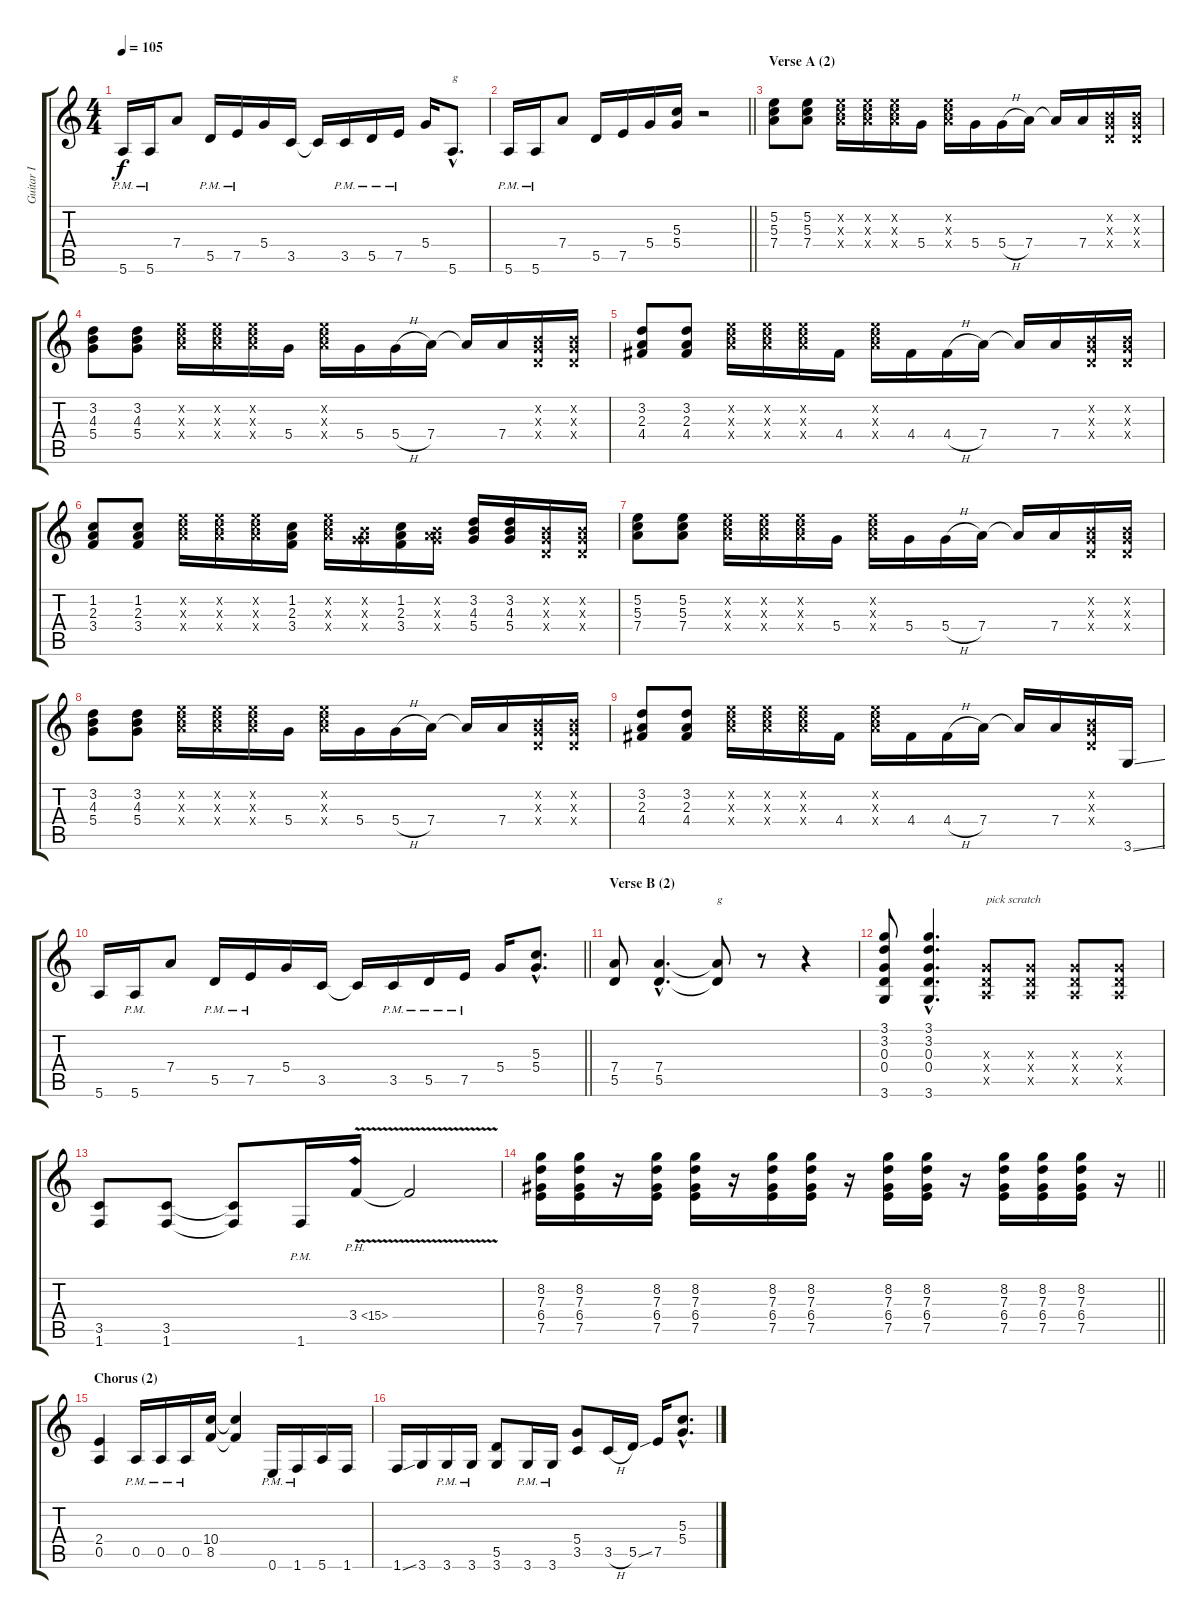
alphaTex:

\track ("Guitar I" "Guitar I") {instrument distortionguitar}
\staff {score tabs}
\tuning (E4 B3 G3 D3 A2 E2) {hide}
\ts (4 4)
\tempo 105
\clef g2
\ks aminor
5.6{pm}.16{dy f} 5.6{pm}.16 7.4.8 5.5{pm}.16 7.5{pm}.16 5.4.16 3.5.16 3.5{t}.16 3.5{pm}.16 5.5{pm}.16 7.5{pm}.16 5.4.16 5.6{hac}.8{d txt "g"} |
\barLineRight lightlight
5.6{pm}.16 5.6{pm}.16 7.4.8 5.5.16 7.5.16 5.4.16 (5.3 5.4).16 r.2 |
\section ("" "Verse A (2)")
(5.2 5.3 7.4).8 (5.2 5.3 7.4).8 (5.2{x} 5.3{x} 7.4{x}).16 (5.2{x} 5.3{x} 7.4{x}).16 (5.2{x} 5.3{x} 7.4{x}).16 5.4.16 (5.2{x} 5.3{x} 7.4{x}).16 5.4.16 5.4{h}.16 7.4.16 7.4{t}.16 7.4.16 (0.2{x} 0.3{x} 0.4{x}).16 (0.2{x} 0.3{x} 0.4{x}).16 |
(3.2 4.3 5.4).8 (3.2 4.3 5.4).8 (5.2{x} 5.3{x} 7.4{x}).16 (5.2{x} 5.3{x} 7.4{x}).16 (5.2{x} 5.3{x} 7.4{x}).16 5.4.16 (5.2{x} 5.3{x} 7.4{x}).16 5.4.16 5.4{h}.16 7.4.16 7.4{t}.16 7.4.16 (0.2{x} 0.3{x} 0.4{x}).16 (0.2{x} 0.3{x} 0.4{x}).16 |
(3.2 2.3 4.4).8 (3.2 2.3 4.4).8 (5.2{x} 5.3{x} 7.4{x}).16 (5.2{x} 5.3{x} 7.4{x}).16 (5.2{x} 5.3{x} 7.4{x}).16 4.4.16 (5.2{x} 5.3{x} 7.4{x}).16 4.4.16 4.4{h}.16 7.4.16 7.4{t}.16 7.4.16 (0.2{x} 0.3{x} 0.4{x}).16 (0.2{x} 0.3{x} 0.4{x}).16 |
(1.2 2.3 3.4).8 (1.2 2.3 3.4).8 (5.2{x} 5.3{x} 7.4{x}).16 (5.2{x} 5.3{x} 7.4{x}).16 (5.2{x} 5.3{x} 7.4{x}).16 (1.2 2.3 3.4).16 (5.2{x} 5.3{x} 7.4{x}).16 (0.2{x} 0.3{x} 5.4{x}).16 (1.2 2.3 3.4).16 (0.2{x} 0.3{x} 7.4{x}).16 (3.2 4.3 5.4).16 (3.2 4.3 5.4).16 (0.2{x} 0.3{x} 0.4{x}).16 (0.2{x} 0.3{x} 0.4{x}).16 |
(5.2 5.3 7.4).8 (5.2 5.3 7.4).8 (5.2{x} 5.3{x} 7.4{x}).16 (5.2{x} 5.3{x} 7.4{x}).16 (5.2{x} 5.3{x} 7.4{x}).16 5.4.16 (5.2{x} 5.3{x} 7.4{x}).16 5.4.16 5.4{h}.16 7.4.16 7.4{t}.16 7.4.16 (0.2{x} 0.3{x} 0.4{x}).16 (0.2{x} 0.3{x} 0.4{x}).16 |
(3.2 4.3 5.4).8 (3.2 4.3 5.4).8 (5.2{x} 5.3{x} 7.4{x}).16 (5.2{x} 5.3{x} 7.4{x}).16 (5.2{x} 5.3{x} 7.4{x}).16 5.4.16 (5.2{x} 5.3{x} 7.4{x}).16 5.4.16 5.4{h}.16 7.4.16 7.4{t}.16 7.4.16 (0.2{x} 0.3{x} 0.4{x}).16 (0.2{x} 0.3{x} 0.4{x}).16 |
(3.2 2.3 4.4).8 (3.2 2.3 4.4).8 (5.2{x} 5.3{x} 7.4{x}).16 (5.2{x} 5.3{x} 7.4{x}).16 (5.2{x} 5.3{x} 7.4{x}).16 4.4.16 (5.2{x} 5.3{x} 7.4{x}).16 4.4.16 4.4{h}.16 7.4.16 7.4{t}.16 7.4.16 (0.2{x} 0.3{x} 0.4{x}).16 3.6{ss}.16 |
\barLineRight lightlight
5.6.16 5.6{pm}.16 7.4.8 5.5{pm}.16 7.5{pm}.16 5.4.16 3.5.16 3.5{t}.16 3.5{pm}.16 5.5{pm}.16 7.5{pm}.16 5.4.16 (5.3{hac} 5.4{hac}).8{d} |
\section ("" "Verse B (2)")
(7.4 5.5).8 (7.4{hac} 5.5{hac}).4{d} (7.4{t} 5.5{t}).8{txt "g"} r.8 r.4 |
(3.1 3.2 0.3 0.4 3.6).8 (3.1{hac} 3.2{hac} 0.3{hac} 0.4{hac} 3.6{hac}).4{d} (0.3{x} 0.4{x} 0.5{x}).8{txt "pick scratch"} (0.3{x} 0.4{x} 0.5{x}).8 (0.3{x} 0.4{x} 0.5{x}).8 (0.3{x} 0.4{x} 0.5{x}).8 |
(3.5 1.6).8 (3.5 1.6).8 (3.5{t} 1.6{t}).8 1.6{pm}.16 3.4{ph 12 v}.16 3.4{t}.2 |
\barLineRight lightlight
(8.2 7.3 6.4 7.5).16 (8.2 7.3 6.4 7.5).16 r.16 (8.2 7.3 6.4 7.5).16 (8.2 7.3 6.4 7.5).16 r.16 (8.2 7.3 6.4 7.5).16 (8.2 7.3 6.4 7.5).16 r.16 (8.2 7.3 6.4 7.5).16 (8.2 7.3 6.4 7.5).16 r.16 (8.2 7.3 6.4 7.5).16 (8.2 7.3 6.4 7.5).16 (8.2 7.3 6.4 7.5).16 r.16 |
\section ("" "Chorus (2)")
(2.4 0.5).4 0.5{pm}.16 0.5{pm}.16 0.5{pm}.16 (10.4 8.5).16 (10.4{t} 8.5{t}).4 0.6{pm}.16 1.6{pm}.16 5.6.16 1.6.16 |
1.6{ss}.16 3.6.16 3.6{pm}.16 3.6{pm}.16 (5.5 3.6).8 3.6{pm}.16 3.6{pm}.16 (5.4 3.5).8 3.5{h}.16 5.5{ss}.16 7.5.16 (5.3{hac} 5.4{hac}).8{d}
